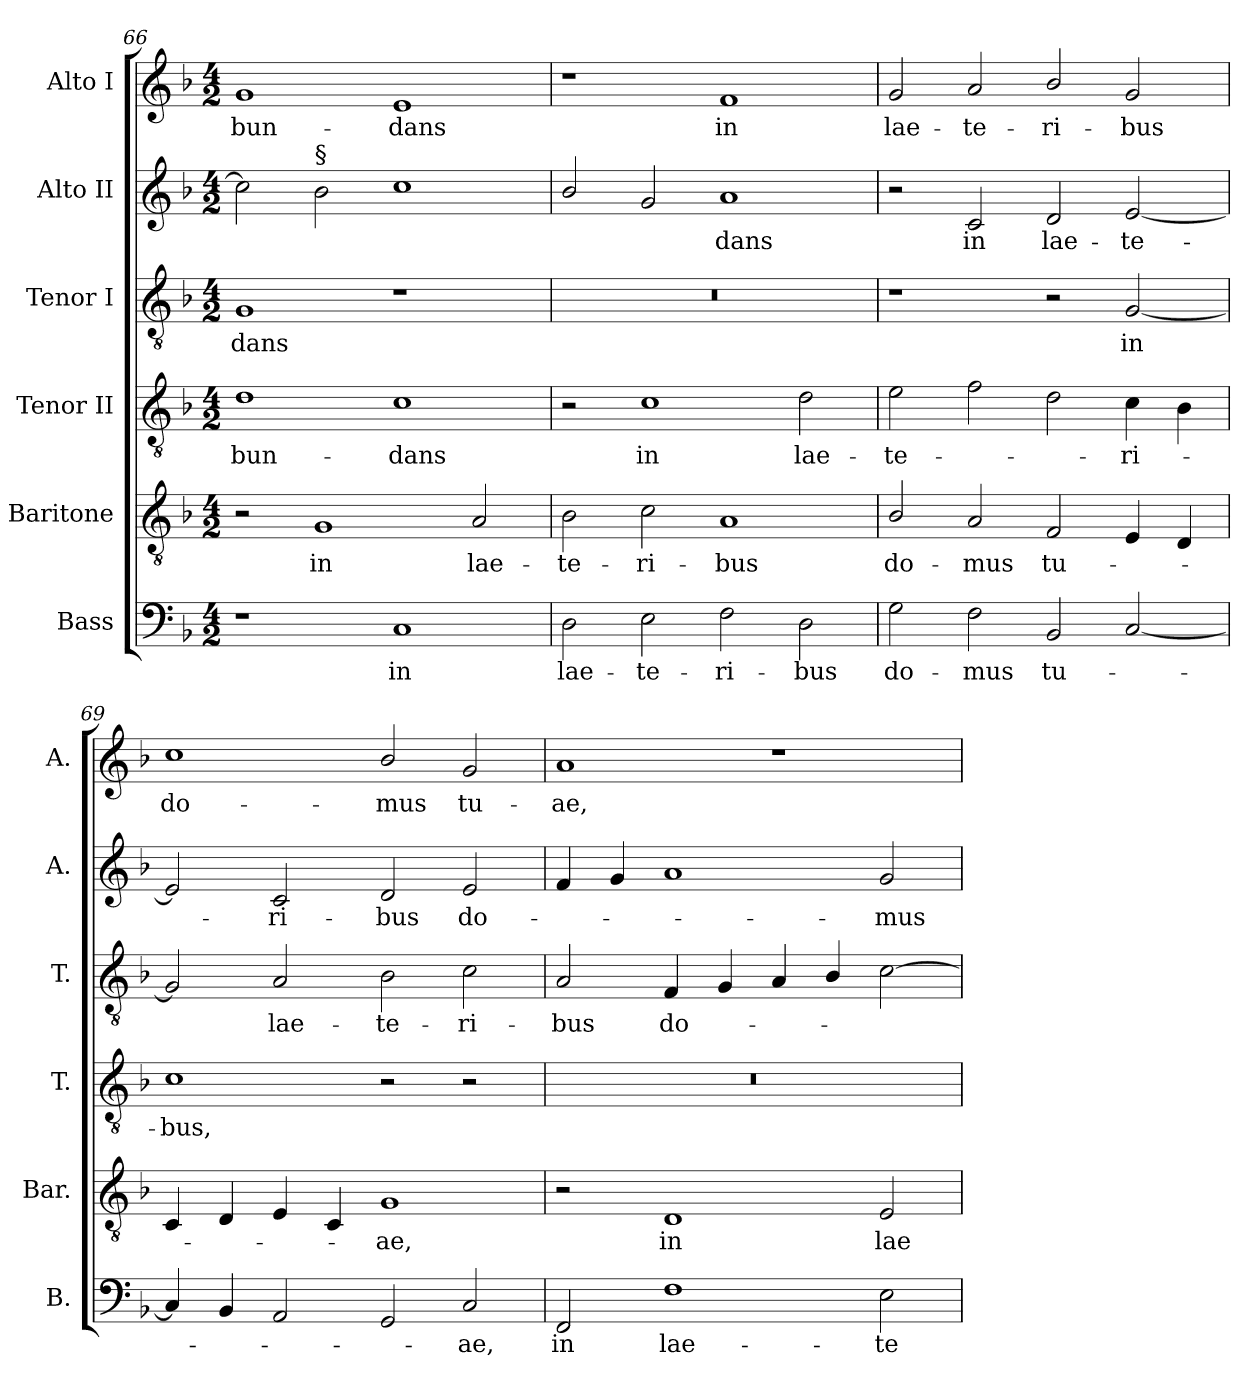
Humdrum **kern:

**kern	**text	**kern	**text	**kern	**text	**kern	**text	**kern	**text	**kern	**text
*part6	*part6	*part5	*part5	*part4	*part4	*part3	*part3	*part2	*part2	*part1	*part1
*staff6	*staff6	*staff5	*staff5	*staff4	*staff4	*staff3	*staff3	*staff2	*staff2	*staff1	*staff1
*I"Bass	*	*I"Baritone	*	*I"Tenor II	*	*I"Tenor I	*	*I"Alto II	*	*I"Alto I	*
*I'B.	*	*I'Bar.	*	*I'T.	*	*I'T.	*	*I'A.	*	*I'A.	*
!!LO:LB:g=z
*clefF4	*	*clefGv2	*	*clefGv2	*	*clefGv2	*	*clefG2	*	*clefG2	*
*	*	*ITrd7c12	*	*ITrd7c12	*	*ITrd7c12	*	*	*	*	*
*k[b-]	*	*k[b-]	*	*k[b-]	*	*k[b-]	*	*k[b-]	*	*k[b-]	*
*F:	*	*F:	*	*F:	*	*F:	*	*F:	*	*F:	*
*M4/2	*	*M4/2	*	*M4/2	*	*M4/2	*	*M4/2	*	*M4/2	*
=66	=66	=66	=66	=66	=66	=66	=66	=66	=66	=66	=66
!	!	!	!	!	!LO:LY:b:color=#000000	!	!	!	!	!	!
!	!	!	!	!	!	!	!LO:LY:b:color=#000000	!	!	!	!
!	!	!	!	!	!	!	!	!	!	!	!LO:LY:b:color=#000000
1r	.	2r	.	1Di	-bun-	1GGi	-dans	2cci\]	.	1gi	-bun-
!	!	!	!	!	!	!	!	!LO:TX:a:t=§	!	!	!
!	!	!	!LO:LY:b:color=#000000	!	!	!	!	!	!	!	!
.	.	1GGi	in	.	.	.	.	2b-i\	.	.	.
!	!LO:LY:b:color=#000000	!	!	!	!	!	!	!	!	!	!
!	!	!	!	!	!LO:LY:b:color=#000000	!	!	!	!	!	!
!	!	!	!	!	!	!	!	!	!	!	!LO:LY:b:color=#000000
1Ci	in	.	.	1Ci	-dans	1r	.	1cci	.	1ei	-dans
!	!	!	!LO:LY:b:color=#000000	!	!	!	!	!	!	!	!
.	.	2AAi/	lae-	.	.	.	.	.	.	.	.
=67	=67	=67	=67	=67	=67	=67	=67	=67	=67	=67	=67
!	!LO:LY:b:color=#000000	!	!	!	!	!	!	!	!	!	!
!	!	!	!LO:LY:b:color=#000000	!	!	!LO:N:vis=1	!	!	!	!	!
2Di\	lae-	2BB-i\	-te-	2r	.	0r	.	2b-i/	.	1r	.
!	!LO:LY:b:color=#000000	!	!	!	!	!	!	!	!	!	!
!	!	!	!LO:LY:b:color=#000000	!	!	!	!	!	!	!	!
!	!	!	!	!	!LO:LY:b:color=#000000	!	!	!	!	!	!
2Ei\	-te-	2Ci\	-ri-	1Ci	in	.	.	2gi/	.	.	.
!	!LO:LY:b:color=#000000	!	!	!	!	!	!	!	!	!	!
!	!	!	!LO:LY:b:color=#000000	!	!	!	!	!	!	!	!
!	!	!	!	!	!	!	!	!	!LO:LY:b:color=#000000	!	!
!	!	!	!	!	!	!	!	!	!	!	!LO:LY:b:color=#000000
2Fi\	-ri-	1AAi	-bus	.	.	.	.	1ai	-dans	1fi	in
!	!LO:LY:b:color=#000000	!	!	!	!	!	!	!	!	!	!
!	!	!	!	!	!LO:LY:b:color=#000000	!	!	!	!	!	!
2Di\	-bus	.	.	2Di\	lae-	.	.	.	.	.	.
=68	=68	=68	=68	=68	=68	=68	=68	=68	=68	=68	=68
!	!LO:LY:b:color=#000000	!	!	!	!	!	!	!	!	!	!
!	!	!	!LO:LY:b:color=#000000	!	!	!	!	!	!	!	!
!	!	!	!	!	!LO:LY:b:color=#000000	!	!	!	!	!	!
!	!	!	!	!	!	!	!	!	!	!	!LO:LY:b:color=#000000
2Gi\	do-	2BB-i/	do-	2Ei\	-te-	1r	.	2r	.	2gi/	lae-
!	!LO:LY:b:color=#000000	!	!	!	!	!	!	!	!	!	!
!	!	!	!LO:LY:b:color=#000000	!	!	!	!	!	!	!	!
!	!	!	!	!	!	!	!	!	!LO:LY:b:color=#000000	!	!
!	!	!	!	!	!	!	!	!	!	!	!LO:LY:b:color=#000000
2Fi\	-mus	2AAi/	-mus	2Fi\	.	.	.	2ci/	in	2ai/	-te-
!	!LO:LY:b:color=#000000	!	!	!	!	!	!	!	!	!	!
!	!	!	!LO:LY:b:color=#000000	!	!	!	!	!	!	!	!
!	!	!	!	!	!	!	!	!	!LO:LY:b:color=#000000	!	!
!	!	!	!	!	!	!	!	!	!	!	!LO:LY:b:color=#000000
2BB-i/	tu-	2FFi/	tu-	2Di\	.	2r	.	2di/	lae-	2b-i/	-ri-
!	!	!	!	!	!LO:LY:b:color=#000000	!	!	!	!	!	!
!	!	!	!	!	!	!	!LO:LY:b:color=#000000	!	!	!	!
!	!	!	!	!	!	!	!	!	!LO:LY:b:color=#000000	!	!
!	!	!	!	!	!	!	!	!	!	!	!LO:LY:b:color=#000000
[<2Ci/	.	4EEi/	.	4Ci\	-ri-	[<2GGi/	in	[<2ei/	-te-	2gi/	-bus
.	.	4DDi/	.	4BB-i\	.	.	.	.	.	.	.
=69	=69	=69	=69	=69	=69	=69	=69	=69	=69	=69	=69
!	!	!	!	!	!LO:LY:b:color=#000000	!	!	!	!	!	!
!	!	!	!	!	!	!	!	!	!	!	!LO:LY:b:color=#000000
4Ci/]	.	4CCi/	.	1Ci	-bus,	2GGi/]	.	2ei/]	.	1cci	do-
4BB-i/	.	4DDi/	.	.	.	.	.	.	.	.	.
!	!	!	!	!	!	!	!LO:LY:b:color=#000000	!	!	!	!
!	!	!	!	!	!	!	!	!	!LO:LY:b:color=#000000	!	!
2AAi/	.	4EEi/	.	.	.	2AAi/	lae-	2ci/	-ri-	.	.
.	.	4CCi/	.	.	.	.	.	.	.	.	.
!	!	!	!LO:LY:b:color=#000000	!	!	!	!	!	!	!	!
!	!	!	!	!	!	!	!LO:LY:b:color=#000000	!	!	!	!
!	!	!	!	!	!	!	!	!	!LO:LY:b:color=#000000	!	!
!	!	!	!	!	!	!	!	!	!	!	!LO:LY:b:color=#000000
2GGi/	.	1GGi	-ae,	2r	.	2BB-i\	-te-	2di/	-bus	2b-i/	-mus
!	!LO:LY:b:color=#000000	!	!	!	!	!	!	!	!	!	!
!	!	!	!	!	!	!	!LO:LY:b:color=#000000	!	!	!	!
!	!	!	!	!	!	!	!	!	!LO:LY:b:color=#000000	!	!
!	!	!	!	!	!	!	!	!	!	!	!LO:LY:b:color=#000000
2Ci/	-ae,	.	.	2r	.	2Ci\	-ri-	2ei/	do-	2gi/	tu-
=70	=70	=70	=70	=70	=70	=70	=70	=70	=70	=70	=70
!	!LO:LY:b:color=#000000	!	!	!LO:N:vis=1	!	!	!	!	!	!	!
!	!	!	!	!	!	!	!LO:LY:b:color=#000000	!	!	!	!
!	!	!	!	!	!	!	!	!	!	!	!LO:LY:b:color=#000000
2FFi/	in	2r	.	0r	.	2AAi/	-bus	4fi/	.	1ai	-ae,
.	.	.	.	.	.	.	.	4gi/	.	.	.
!	!LO:LY:b:color=#000000	!	!	!	!	!	!	!	!	!	!
!	!	!	!LO:LY:b:color=#000000	!	!	!	!	!	!	!	!
!	!	!	!	!	!	!	!LO:LY:b:color=#000000	!	!	!	!
1Fi	lae-	1DDi	in	.	.	4FFi/	do-	1ai	.	.	.
.	.	.	.	.	.	4GGi/	.	.	.	.	.
.	.	.	.	.	.	4AAi/	.	.	.	1r	.
.	.	.	.	.	.	4BB-i/	.	.	.	.	.
!	!LO:LY:b:color=#000000	!	!	!	!	!	!	!	!	!	!
!	!	!	!LO:LY:b:color=#000000	!	!	!	!	!	!	!	!
!	!	!	!	!	!	!	!	!	!LO:LY:b:color=#000000	!	!
2Ei\	-te-	2EEi/	lae-	.	.	[>2Ci\	.	2gi/	-mus	.	.
=	=	=	=	=	=	=	=	=	=	=	=
*-	*-	*-	*-	*-	*-	*-	*-	*-	*-	*-	*-
